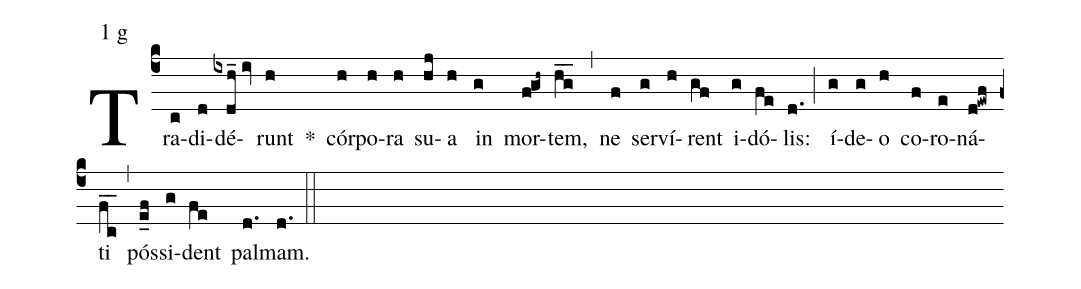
mode:1 g;
%%
(c4) Tra(c)di(d)dé(ixdh_//iv)runt(h) *() cór(h)po(h)ra(h) su(hj)a(h) in(g) mor(f@gh~)tem,(hg__) (,) ne(f) ser(g)ví(h)rent(gf) i(g)dó(fe)lis:(d.) (;) í(g)de(g)o(h) co(f)ro(e)ná(d@ewf)ti(fc__) (,) pós(e_f)si(g)dent(fe) pal(d.)mam.(d.) (::)
